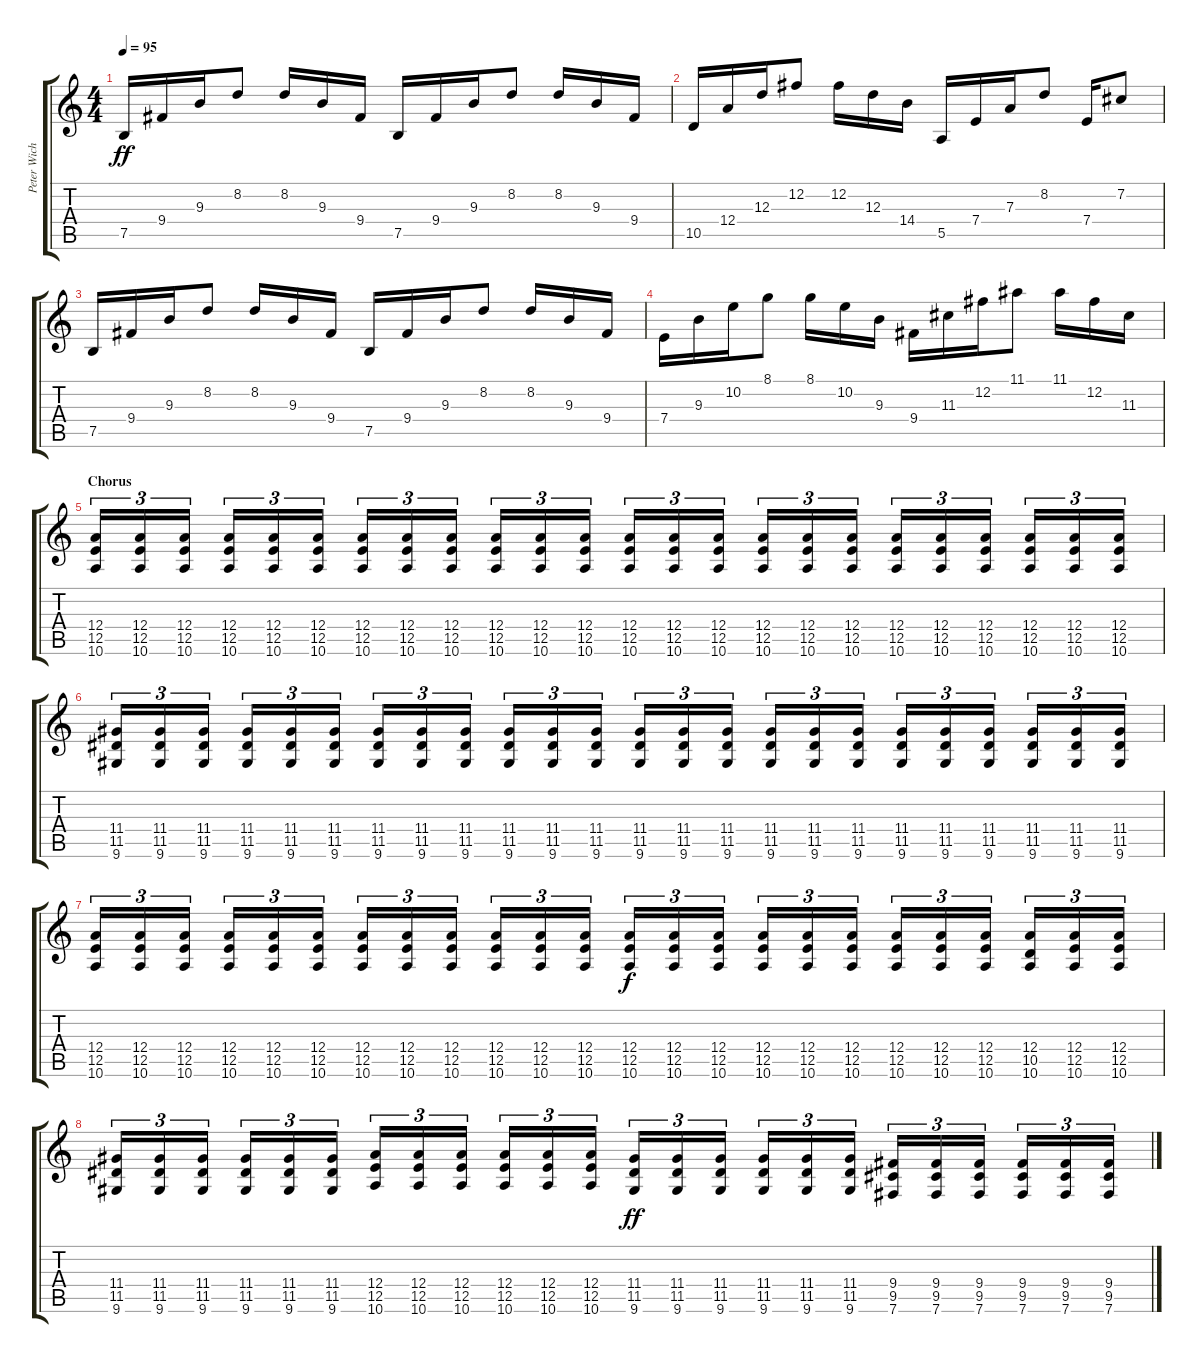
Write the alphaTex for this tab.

\track ("Peter Wichers" "Peter Wich") {instrument distortionguitar}
\staff {score tabs}
\tuning (B3 Gb3 D3 A2 E2 B1) {hide}
\ts (4 4)
\tempo 95
\clef g2
\ks c
7.5.16{dy ff} 9.4.16 9.3.16 8.2.8 8.2.16 9.3.16 9.4.16 7.5.16 9.4.16 9.3.16 8.2.8 8.2.16 9.3.16 9.4.16 |
10.5.16 12.4.16 12.3.16 12.2.8 12.2.16 12.3.16 14.4.16 5.5.16 7.4.16 7.3.16 8.2.8 7.4.16 7.2.8 |
7.5.16 9.4.16 9.3.16 8.2.8 8.2.16 9.3.16 9.4.16 7.5.16 9.4.16 9.3.16 8.2.8 8.2.16 9.3.16 9.4.16 |
7.4.16 9.3.16 10.2.16 8.1.8 8.1.16 10.2.16 9.3.16 9.4.16 11.3.16 12.2.16 11.1.8 11.1.16 12.2.16 11.3.16 |
\section ("" "Chorus")
(12.4 12.5 10.6).16{tu (3 2)} (12.4 12.5 10.6).16{tu (3 2)} (12.4 12.5 10.6).16{tu (3 2)} (12.4 12.5 10.6).16{tu (3 2)} (12.4 12.5 10.6).16{tu (3 2)} (12.4 12.5 10.6).16{tu (3 2)} (12.4 12.5 10.6).16{tu (3 2)} (12.4 12.5 10.6).16{tu (3 2)} (12.4 12.5 10.6).16{tu (3 2)} (12.4 12.5 10.6).16{tu (3 2)} (12.4 12.5 10.6).16{tu (3 2)} (12.4 12.5 10.6).16{tu (3 2)} (12.4 12.5 10.6).16{tu (3 2)} (12.4 12.5 10.6).16{tu (3 2)} (12.4 12.5 10.6).16{tu (3 2)} (12.4 12.5 10.6).16{tu (3 2)} (12.4 12.5 10.6).16{tu (3 2)} (12.4 12.5 10.6).16{tu (3 2)} (12.4 12.5 10.6).16{tu (3 2)} (12.4 12.5 10.6).16{tu (3 2)} (12.4 12.5 10.6).16{tu (3 2)} (12.4 12.5 10.6).16{tu (3 2)} (12.4 12.5 10.6).16{tu (3 2)} (12.4 12.5 10.6).16{tu (3 2)} |
(11.4 11.5 9.6).16{tu (3 2)} (11.4 11.5 9.6).16{tu (3 2)} (11.4 11.5 9.6).16{tu (3 2)} (11.4 11.5 9.6).16{tu (3 2)} (11.4 11.5 9.6).16{tu (3 2)} (11.4 11.5 9.6).16{tu (3 2)} (11.4 11.5 9.6).16{tu (3 2)} (11.4 11.5 9.6).16{tu (3 2)} (11.4 11.5 9.6).16{tu (3 2)} (11.4 11.5 9.6).16{tu (3 2)} (11.4 11.5 9.6).16{tu (3 2)} (11.4 11.5 9.6).16{tu (3 2)} (11.4 11.5 9.6).16{tu (3 2)} (11.4 11.5 9.6).16{tu (3 2)} (11.4 11.5 9.6).16{tu (3 2)} (11.4 11.5 9.6).16{tu (3 2)} (11.4 11.5 9.6).16{tu (3 2)} (11.4 11.5 9.6).16{tu (3 2)} (11.4 11.5 9.6).16{tu (3 2)} (11.4 11.5 9.6).16{tu (3 2)} (11.4 11.5 9.6).16{tu (3 2)} (11.4 11.5 9.6).16{tu (3 2)} (11.4 11.5 9.6).16{tu (3 2)} (11.4 11.5 9.6).16{tu (3 2)} |
(12.4 12.5 10.6).16{tu (3 2)} (12.4 12.5 10.6).16{tu (3 2)} (12.4 12.5 10.6).16{tu (3 2)} (12.4 12.5 10.6).16{tu (3 2)} (12.4 12.5 10.6).16{tu (3 2)} (12.4 12.5 10.6).16{tu (3 2)} (12.4 12.5 10.6).16{tu (3 2)} (12.4 12.5 10.6).16{tu (3 2)} (12.4 12.5 10.6).16{tu (3 2)} (12.4 12.5 10.6).16{tu (3 2)} (12.4 12.5 10.6).16{tu (3 2)} (12.4 12.5 10.6).16{tu (3 2)} (12.4 12.5 10.6).16{tu (3 2) dy f} (12.4 12.5 10.6).16{tu (3 2)} (12.4 12.5 10.6).16{tu (3 2)} (12.4 12.5 10.6).16{tu (3 2)} (12.4 12.5 10.6).16{tu (3 2)} (12.4 12.5 10.6).16{tu (3 2)} (12.4 12.5 10.6).16{tu (3 2)} (12.4 12.5 10.6).16{tu (3 2)} (12.4 12.5 10.6).16{tu (3 2)} (12.4 10.5 10.6).16{tu (3 2)} (12.4 12.5 10.6).16{tu (3 2)} (12.4 12.5 10.6).16{tu (3 2)} |
(11.4 11.5 9.6).16{tu (3 2)} (11.4 11.5 9.6).16{tu (3 2)} (11.4 11.5 9.6).16{tu (3 2)} (11.4 11.5 9.6).16{tu (3 2)} (11.4 11.5 9.6).16{tu (3 2)} (11.4 11.5 9.6).16{tu (3 2)} (12.4 12.5 10.6).16{tu (3 2)} (12.4 12.5 10.6).16{tu (3 2)} (12.4 12.5 10.6).16{tu (3 2)} (12.4 12.5 10.6).16{tu (3 2)} (12.4 12.5 10.6).16{tu (3 2)} (12.4 12.5 10.6).16{tu (3 2)} (11.4 11.5 9.6).16{tu (3 2) dy ff} (11.4 11.5 9.6).16{tu (3 2)} (11.4 11.5 9.6).16{tu (3 2)} (11.4 11.5 9.6).16{tu (3 2)} (11.4 11.5 9.6).16{tu (3 2)} (11.4 11.5 9.6).16{tu (3 2)} (9.4 9.5 7.6).16{tu (3 2)} (9.4 9.5 7.6).16{tu (3 2)} (9.4 9.5 7.6).16{tu (3 2)} (9.4 9.5 7.6).16{tu (3 2)} (9.4 9.5 7.6).16{tu (3 2)} (9.4 9.5 7.6).16{tu (3 2)}
